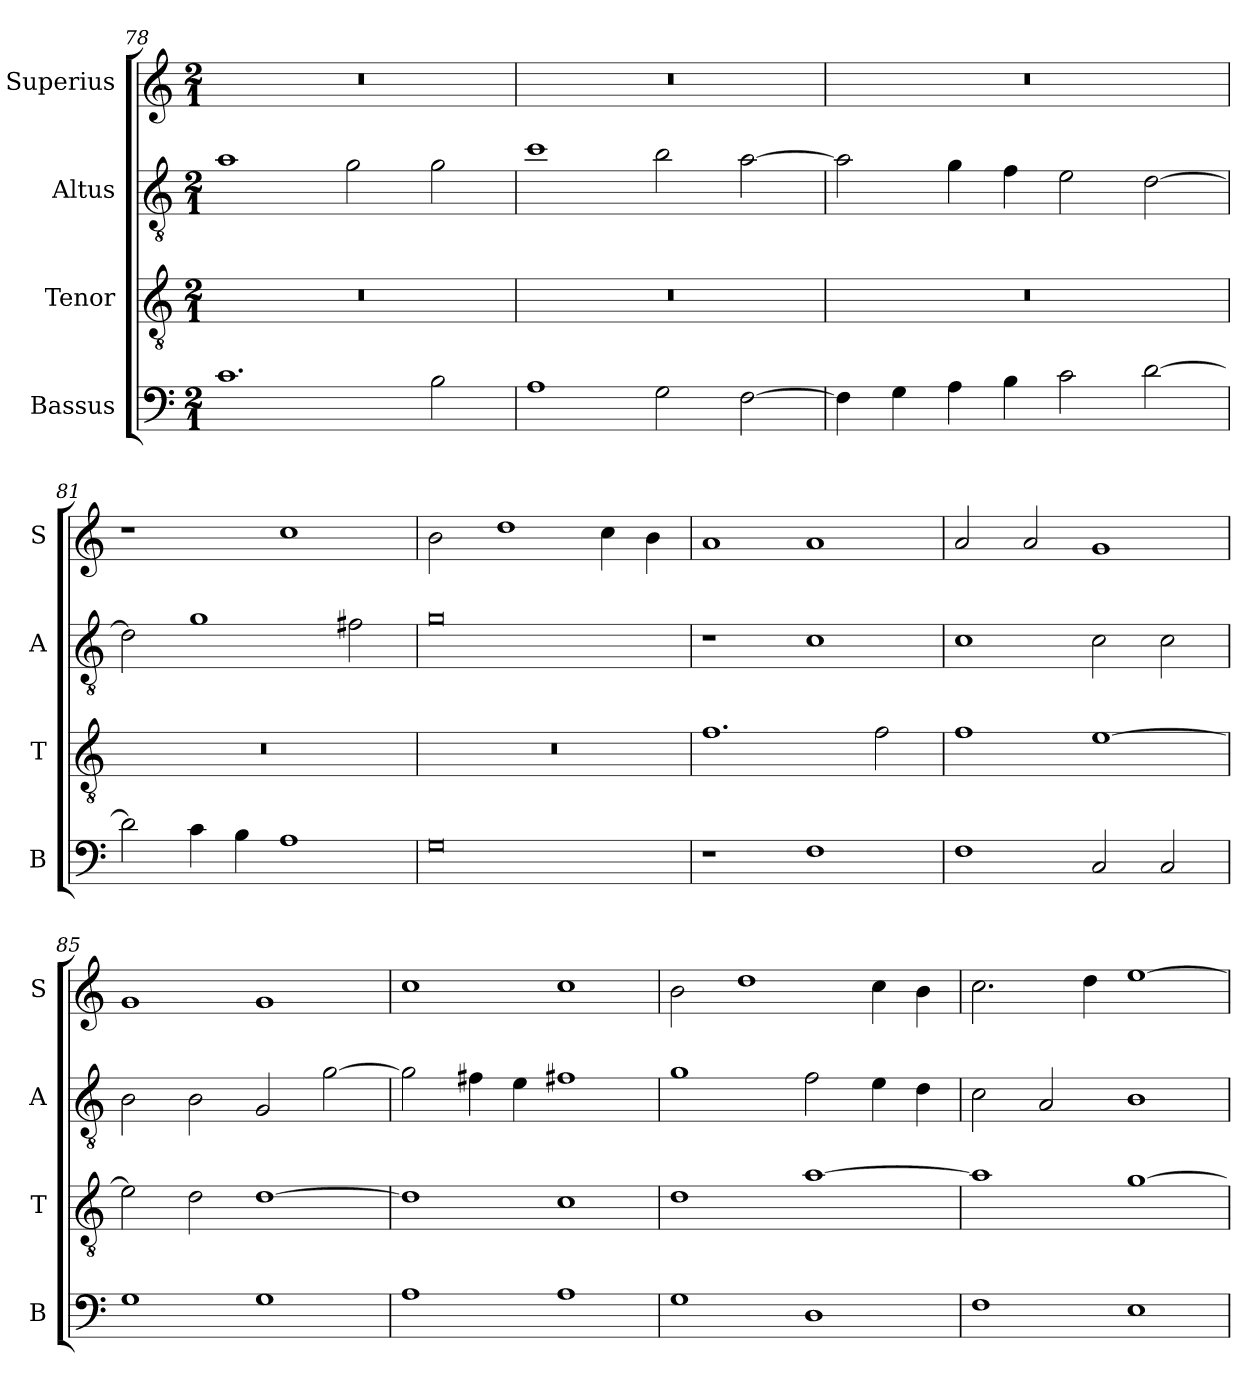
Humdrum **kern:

**kern	**kern	**kern	**kern
*part4	*part3	*part2	*part1
*staff4	*staff3	*staff2	*staff1
*I"Bassus	*I"Tenor	*I"Altus	*I"Superius
*I'B	*I'T	*I'A	*I'S
*clefF4	*clefGv2	*clefGv2	*clefG2
*k[]	*k[]	*k[]	*k[]
*M2/1	*M2/1	*M2/1	*M2/1
=78	=78	=78	=78
1.c	0r	1a	0r
.	.	2g\	.
2B\	.	2g\	.
=79	=79	=79	=79
1A	0r	1cc	0r
2G\	.	2b\	.
[2F\	.	[2a\	.
=80	=80	=80	=80
4F\]	0r	2a\]	0r
4G\	.	.	.
4A\	.	4g\	.
4B\	.	4f\	.
2c\	.	2e\	.
[2d\	.	[2d\	.
=81	=81	=81	=81
2d\]	0r	2d\]	1r
4c\	.	1g	.
4B\	.	.	.
1A	.	.	1cc
.	.	2f#X\	.
=82	=82	=82	=82
0G	0r	0g	2b\
.	.	.	1dd
.	.	.	4cc\
.	.	.	4b\
=83	=83	=83	=83
1r	1.f	1r	1a
1F	.	1c	1a
.	2f\	.	.
=84	=84	=84	=84
1F	1f	1c	2a/
.	.	.	2a/
2C/	[1e	2c\	1g
2C/	.	2c\	.
=85	=85	=85	=85
1G	2e\]	2B\	1g
.	2d\	2B\	.
1G	[1d	2G/	1g
.	.	[2g\	.
=86	=86	=86	=86
1A	1d]	2g\]	1cc
.	.	4f#X\	.
.	.	4e\	.
1A	1c	1f#X	1cc
=87	=87	=87	=87
1G	1d	1g	2b\
.	.	.	1dd
1D	[1a	2f\	.
.	.	4e\	4cc\
.	.	4d\	4b\
=88	=88	=88	=88
1F	1a]	2c\	2.cc\
.	.	2A/	.
.	.	.	4dd\
1E	[1g	1B	[1ee
=	=	=	=
*-	*-	*-	*-
